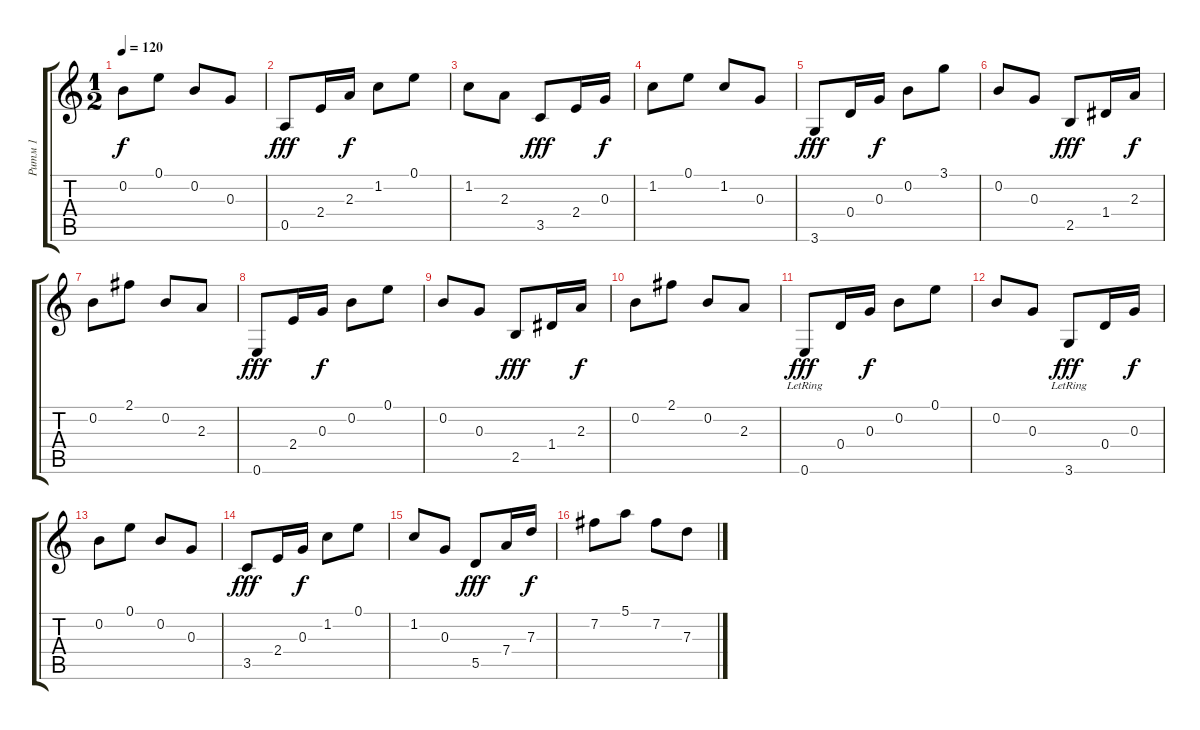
\track ("Ритм 1" "Ритм 1") {instrument acousticguitarsteel}
\staff {score tabs}
\tuning (E4 B3 G3 D3 A2 E2) {hide}
\ts (1 2)
\tempo 120
\clef g2
\ks c
0.2.8{dy f} 0.1.8 0.2.8 0.3.8 |
0.5.8{dy fff} 2.4.16 2.3.16{dy f} 1.2.8 0.1.8 |
1.2.8 2.3.8 3.5.8{dy fff} 2.4.16 0.3.16{dy f} |
1.2.8 0.1.8 1.2.8 0.3.8 |
3.6.8{dy fff} 0.4.16 0.3.16{dy f} 0.2.8 3.1.8 |
0.2.8 0.3.8 2.5.8{dy fff} 1.4.16 2.3.16{dy f} |
0.2.8 2.1.8 0.2.8 2.3.8 |
0.6.8{dy fff} 2.4.16 0.3.16{dy f} 0.2.8 0.1.8 |
0.2.8 0.3.8 2.5.8{dy fff} 1.4.16 2.3.16{dy f} |
0.2.8 2.1.8 0.2.8 2.3.8 |
0.6{lr}.8{dy fff} 0.4.16 0.3.16{dy f} 0.2.8 0.1.8 |
0.2.8 0.3.8 3.6{lr}.8{dy fff} 0.4.16 0.3.16{dy f} |
0.2.8 0.1.8 0.2.8 0.3.8 |
3.5.8{dy fff} 2.4.16 0.3.16{dy f} 1.2.8 0.1.8 |
1.2.8 0.3.8 5.5.8{dy fff} 7.4.16 7.3.16{dy f} |
7.2.8 5.1.8 7.2.8 7.3.8
